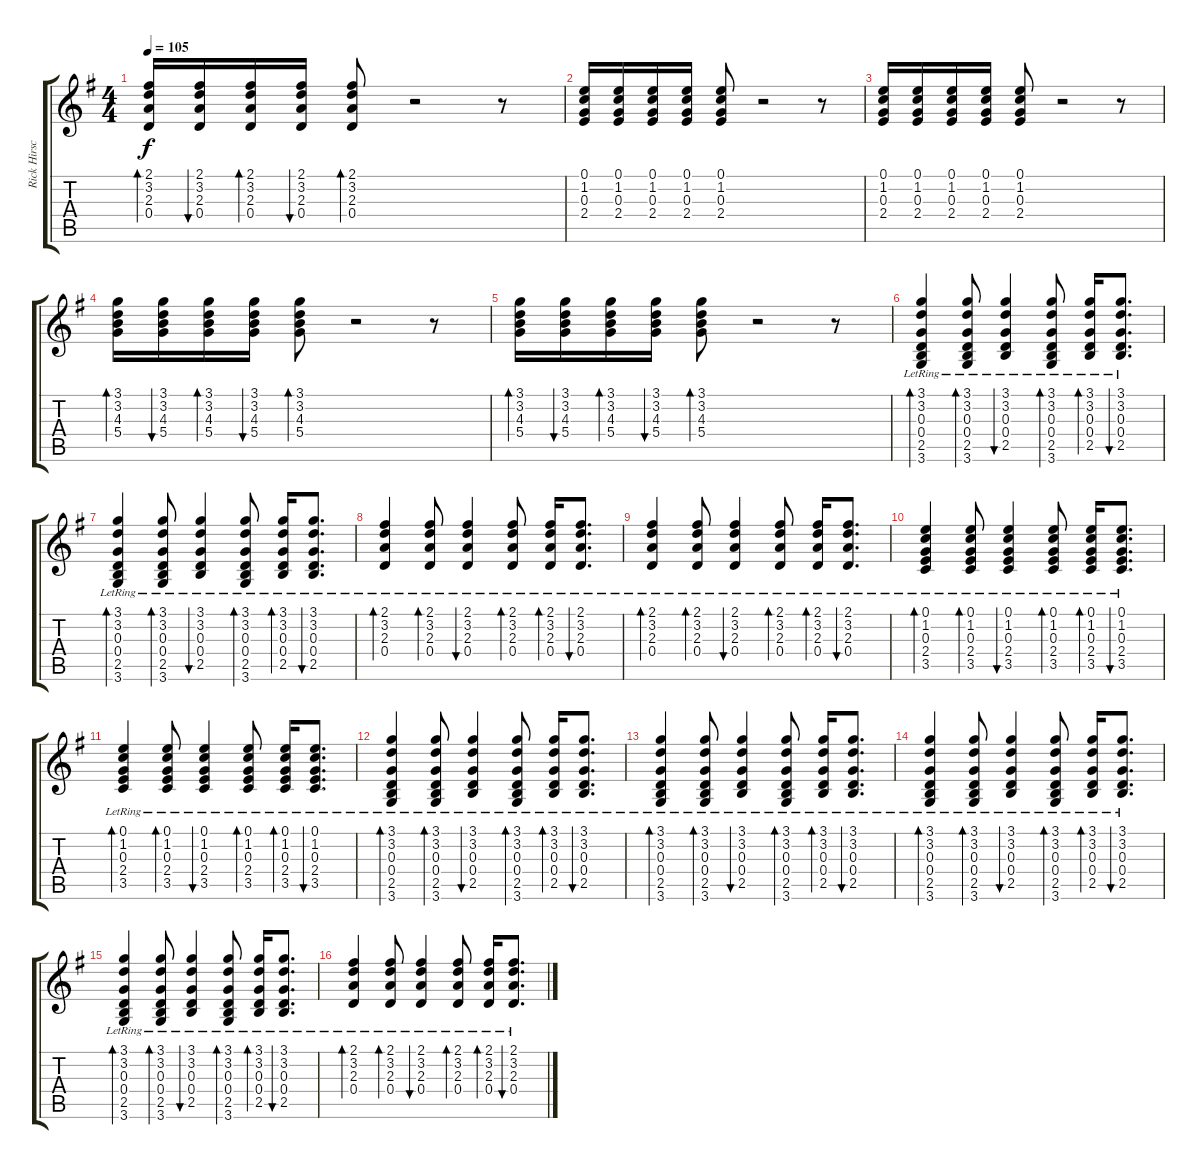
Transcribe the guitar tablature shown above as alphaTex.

\track ("Rick Hirsch Guitar" "Rick Hirsc") {instrument electricguitarclean}
\staff {score tabs}
\tuning (E4 B3 G3 D3 A2 E2) {hide}
\ts (4 4)
\tempo 105
\clef g2
\ks g
(2.1 3.2 2.3 0.4).16{bd 60 dy f} (2.1 3.2 2.3 0.4).16{bu 60} (2.1 3.2 2.3 0.4).16{bd 60} (2.1 3.2 2.3 0.4).16{bu 60} (2.1 3.2 2.3 0.4).8{bd 60} r.2 r.8 |
(0.1 1.2 0.3 2.4).16 (0.1 1.2 0.3 2.4).16 (0.1 1.2 0.3 2.4).16 (0.1 1.2 0.3 2.4).16 (0.1 1.2 0.3 2.4).8 r.2 r.8 |
(0.1 1.2 0.3 2.4).16 (0.1 1.2 0.3 2.4).16 (0.1 1.2 0.3 2.4).16 (0.1 1.2 0.3 2.4).16 (0.1 1.2 0.3 2.4).8 r.2 r.8 |
(3.1 3.2 4.3 5.4).16{bd 60} (3.1 3.2 4.3 5.4).16{bu 60} (3.1 3.2 4.3 5.4).16{bd 60} (3.1 3.2 4.3 5.4).16{bu 60} (3.1 3.2 4.3 5.4).8{bd 60} r.2 r.8 |
(3.1 3.2 4.3 5.4).16{bd 60} (3.1 3.2 4.3 5.4).16{bu 60} (3.1 3.2 4.3 5.4).16{bd 60} (3.1 3.2 4.3 5.4).16{bu 60} (3.1 3.2 4.3 5.4).8{bd 60} r.2 r.8 |
(3.1{lr} 3.2{lr} 0.3{lr} 0.4{lr} 2.5{lr} 3.6{lr}).4{bd 60 volume 8} (3.1{lr} 3.2{lr} 0.3{lr} 0.4{lr} 2.5 3.6).8{bd 60} (3.1{lr} 3.2{lr} 0.3{lr} 0.4{lr} 2.5{lr}).4{bu 60} (3.1{lr} 3.2{lr} 0.3{lr} 0.4{lr} 2.5{lr} 3.6{lr}).8{bd 60} (3.1{lr} 3.2{lr} 0.3{lr} 0.4{lr} 2.5{lr}).16{bd 60} (3.1{lr} 3.2{lr} 0.3{lr} 0.4{lr} 2.5{lr}).8{d bu 60} |
(3.1{lr} 3.2{lr} 0.3{lr} 0.4{lr} 2.5{lr} 3.6{lr}).4{bd 60} (3.1{lr} 3.2{lr} 0.3{lr} 0.4{lr} 2.5 3.6).8{bd 60} (3.1{lr} 3.2{lr} 0.3{lr} 0.4{lr} 2.5{lr}).4{bu 60} (3.1{lr} 3.2{lr} 0.3{lr} 0.4{lr} 2.5{lr} 3.6{lr}).8{bd 60} (3.1{lr} 3.2{lr} 0.3{lr} 0.4{lr} 2.5{lr}).16{bd 60} (3.1{lr} 3.2{lr} 0.3{lr} 0.4{lr} 2.5{lr}).8{d bu 60} |
(2.1{lr} 3.2{lr} 2.3{lr} 0.4{lr}).4{bd 60} (2.1{lr} 3.2{lr} 2.3{lr} 0.4{lr}).8{bd 60} (2.1{lr} 3.2{lr} 2.3{lr} 0.4{lr}).4{bu 60} (2.1{lr} 3.2{lr} 2.3{lr} 0.4{lr}).8{bd 60} (2.1{lr} 3.2{lr} 2.3{lr} 0.4{lr}).16{bd 60} (2.1{lr} 3.2{lr} 2.3{lr} 0.4{lr}).8{d bu 60} |
(2.1{lr} 3.2{lr} 2.3{lr} 0.4{lr}).4{bd 60} (2.1{lr} 3.2{lr} 2.3{lr} 0.4{lr}).8{bd 60} (2.1{lr} 3.2{lr} 2.3{lr} 0.4{lr}).4{bu 60} (2.1{lr} 3.2{lr} 2.3{lr} 0.4{lr}).8{bd 60} (2.1{lr} 3.2{lr} 2.3{lr} 0.4{lr}).16{bd 60} (2.1{lr} 3.2{lr} 2.3{lr} 0.4{lr}).8{d bu 60} |
(0.1{lr} 1.2{lr} 0.3{lr} 2.4{lr} 3.5{lr}).4{bd 60} (0.1{lr} 1.2{lr} 0.3{lr} 2.4{lr} 3.5).8{bd 60} (0.1{lr} 1.2{lr} 0.3{lr} 2.4{lr} 3.5{lr}).4{bu 60} (0.1{lr} 1.2{lr} 0.3{lr} 2.4{lr} 3.5{lr}).8{bd 60} (0.1{lr} 1.2{lr} 0.3{lr} 2.4{lr} 3.5{lr}).16{bd 60} (0.1{lr} 1.2{lr} 0.3{lr} 2.4{lr} 3.5{lr}).8{d bu 60} |
(0.1{lr} 1.2{lr} 0.3{lr} 2.4{lr} 3.5{lr}).4{bd 60} (0.1{lr} 1.2{lr} 0.3{lr} 2.4{lr} 3.5).8{bd 60} (0.1{lr} 1.2{lr} 0.3{lr} 2.4{lr} 3.5{lr}).4{bu 60} (0.1{lr} 1.2{lr} 0.3{lr} 2.4{lr} 3.5{lr}).8{bd 60} (0.1{lr} 1.2{lr} 0.3{lr} 2.4{lr} 3.5{lr}).16{bd 60} (0.1{lr} 1.2{lr} 0.3{lr} 2.4{lr} 3.5{lr}).8{d bu 60} |
(3.1{lr} 3.2{lr} 0.3{lr} 0.4{lr} 2.5{lr} 3.6{lr}).4{bd 60} (3.1{lr} 3.2{lr} 0.3{lr} 0.4{lr} 2.5 3.6).8{bd 60} (3.1{lr} 3.2{lr} 0.3{lr} 0.4{lr} 2.5{lr}).4{bu 60} (3.1{lr} 3.2{lr} 0.3{lr} 0.4{lr} 2.5{lr} 3.6{lr}).8{bd 60} (3.1{lr} 3.2{lr} 0.3{lr} 0.4{lr} 2.5{lr}).16{bd 60} (3.1{lr} 3.2{lr} 0.3{lr} 0.4{lr} 2.5{lr}).8{d bu 60} |
(3.1{lr} 3.2{lr} 0.3{lr} 0.4{lr} 2.5{lr} 3.6{lr}).4{bd 60} (3.1{lr} 3.2{lr} 0.3{lr} 0.4{lr} 2.5 3.6).8{bd 60} (3.1{lr} 3.2{lr} 0.3{lr} 0.4{lr} 2.5{lr}).4{bu 60} (3.1{lr} 3.2{lr} 0.3{lr} 0.4{lr} 2.5{lr} 3.6{lr}).8{bd 60} (3.1{lr} 3.2{lr} 0.3{lr} 0.4{lr} 2.5{lr}).16{bd 60} (3.1{lr} 3.2{lr} 0.3{lr} 0.4{lr} 2.5{lr}).8{d bu 60} |
(3.1{lr} 3.2{lr} 0.3{lr} 0.4{lr} 2.5{lr} 3.6{lr}).4{bd 60} (3.1{lr} 3.2{lr} 0.3{lr} 0.4{lr} 2.5 3.6).8{bd 60} (3.1{lr} 3.2{lr} 0.3{lr} 0.4{lr} 2.5{lr}).4{bu 60} (3.1{lr} 3.2{lr} 0.3{lr} 0.4{lr} 2.5{lr} 3.6{lr}).8{bd 60} (3.1{lr} 3.2{lr} 0.3{lr} 0.4{lr} 2.5{lr}).16{bd 60} (3.1{lr} 3.2{lr} 0.3{lr} 0.4{lr} 2.5{lr}).8{d bu 60} |
(3.1{lr} 3.2{lr} 0.3{lr} 0.4{lr} 2.5{lr} 3.6{lr}).4{bd 60} (3.1{lr} 3.2{lr} 0.3{lr} 0.4{lr} 2.5 3.6).8{bd 60} (3.1{lr} 3.2{lr} 0.3{lr} 0.4{lr} 2.5{lr}).4{bu 60} (3.1{lr} 3.2{lr} 0.3{lr} 0.4{lr} 2.5{lr} 3.6{lr}).8{bd 60} (3.1{lr} 3.2{lr} 0.3{lr} 0.4{lr} 2.5{lr}).16{bd 60} (3.1{lr} 3.2{lr} 0.3{lr} 0.4{lr} 2.5{lr}).8{d bu 60} |
(2.1{lr} 3.2{lr} 2.3{lr} 0.4{lr}).4{bd 60} (2.1{lr} 3.2{lr} 2.3{lr} 0.4{lr}).8{bd 60} (2.1{lr} 3.2{lr} 2.3{lr} 0.4{lr}).4{bu 60} (2.1{lr} 3.2{lr} 2.3{lr} 0.4{lr}).8{bd 60} (2.1{lr} 3.2{lr} 2.3{lr} 0.4{lr}).16{bd 60} (2.1{lr} 3.2{lr} 2.3{lr} 0.4{lr}).8{d bu 60}
